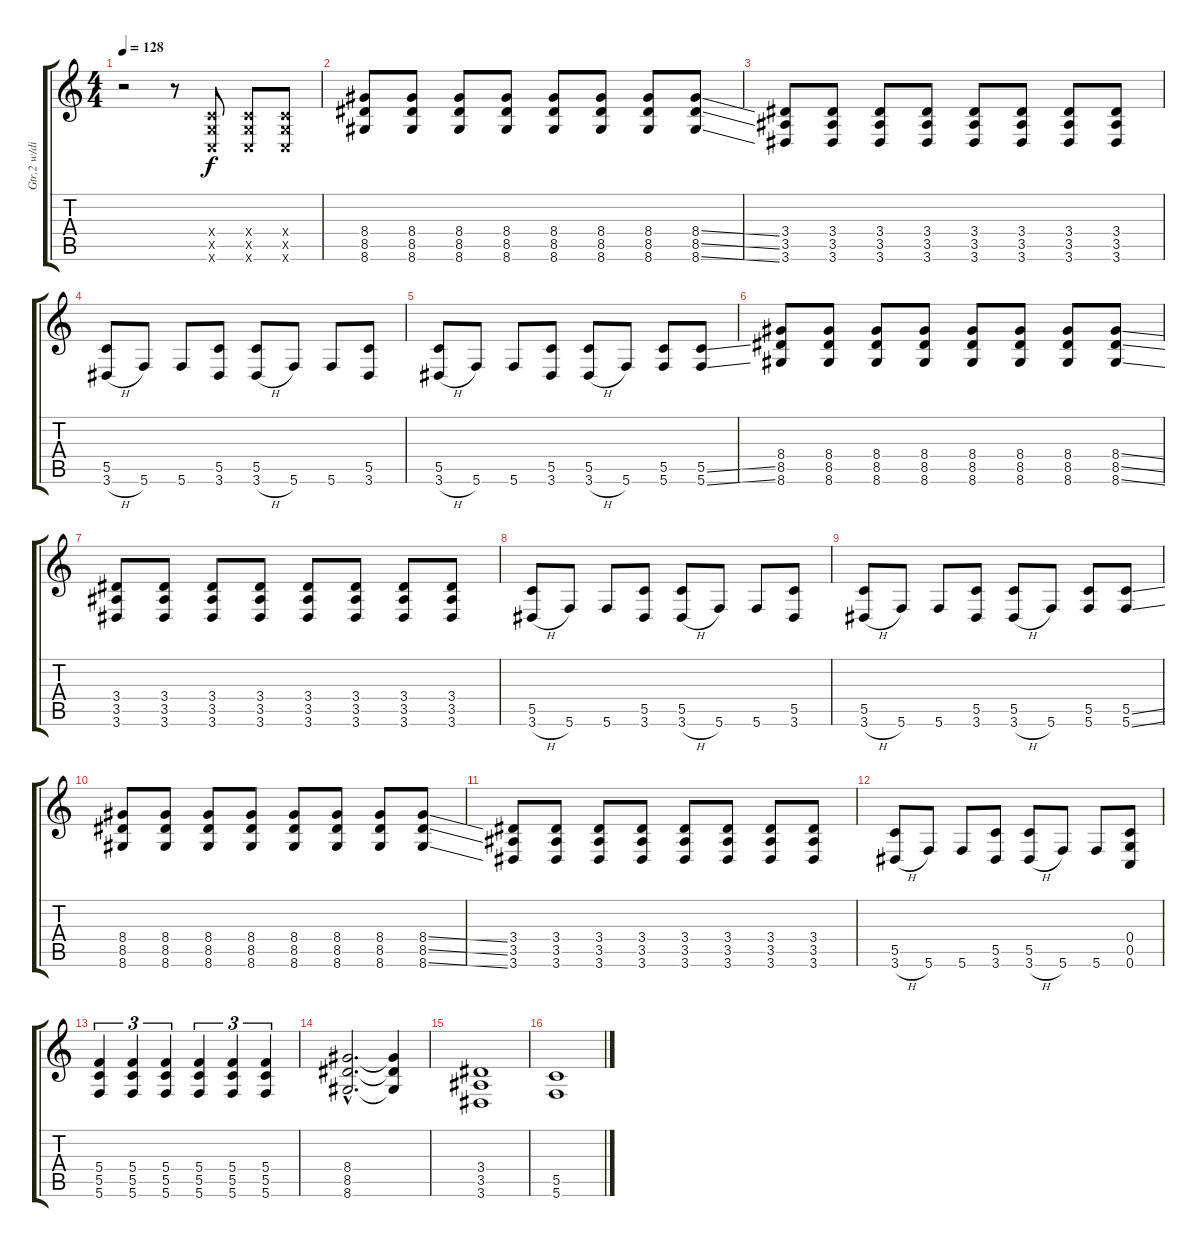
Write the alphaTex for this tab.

\track ("Gtr.2 w/dist." "Gtr.2 w/di") {instrument distortionguitar}
\staff {score tabs}
\tuning (D4 A3 F3 C3 G2 C2) {hide}
\ts (4 4)
\tempo 128
\clef g2
\ks c
r.2{dy f} r.8 (0.4{x} 0.5{x} 0.6{x}).8 (0.4{x} 0.5{x} 0.6{x}).8 (0.4{x} 0.5{x} 0.6{x}).8 |
(8.4 8.5 8.6).8 (8.4 8.5 8.6).8 (8.4 8.5 8.6).8 (8.4 8.5 8.6).8 (8.4 8.5 8.6).8 (8.4 8.5 8.6).8 (8.4 8.5 8.6).8 (8.4{ss} 8.5{ss} 8.6{ss}).8 |
(3.4 3.5 3.6).8 (3.4 3.5 3.6).8 (3.4 3.5 3.6).8 (3.4 3.5 3.6).8 (3.4 3.5 3.6).8 (3.4 3.5 3.6).8 (3.4 3.5 3.6).8 (3.4 3.5 3.6).8 |
(5.5 3.6{h}).8 5.6.8 5.6.8 (5.5 3.6).8 (5.5 3.6{h}).8 5.6.8 5.6.8 (5.5 3.6).8 |
(5.5 3.6{h}).8 5.6.8 5.6.8 (5.5 3.6).8 (5.5 3.6{h}).8 5.6.8 (5.5 5.6).8 (5.5{ss} 5.6{ss}).8 |
(8.4 8.5 8.6).8 (8.4 8.5 8.6).8 (8.4 8.5 8.6).8 (8.4 8.5 8.6).8 (8.4 8.5 8.6).8 (8.4 8.5 8.6).8 (8.4 8.5 8.6).8 (8.4{ss} 8.5{ss} 8.6{ss}).8 |
(3.4 3.5 3.6).8 (3.4 3.5 3.6).8 (3.4 3.5 3.6).8 (3.4 3.5 3.6).8 (3.4 3.5 3.6).8 (3.4 3.5 3.6).8 (3.4 3.5 3.6).8 (3.4 3.5 3.6).8 |
(5.5 3.6{h}).8 5.6.8 5.6.8 (5.5 3.6).8 (5.5 3.6{h}).8 5.6.8 5.6.8 (5.5 3.6).8 |
(5.5 3.6{h}).8 5.6.8 5.6.8 (5.5 3.6).8 (5.5 3.6{h}).8 5.6.8 (5.5 5.6).8 (5.5{ss} 5.6{ss}).8 |
(8.4 8.5 8.6).8 (8.4 8.5 8.6).8 (8.4 8.5 8.6).8 (8.4 8.5 8.6).8 (8.4 8.5 8.6).8 (8.4 8.5 8.6).8 (8.4 8.5 8.6).8 (8.4{ss} 8.5{ss} 8.6{ss}).8 |
(3.4 3.5 3.6).8 (3.4 3.5 3.6).8 (3.4 3.5 3.6).8 (3.4 3.5 3.6).8 (3.4 3.5 3.6).8 (3.4 3.5 3.6).8 (3.4 3.5 3.6).8 (3.4 3.5 3.6).8 |
(5.5 3.6{h}).8 5.6.8 5.6.8 (5.5 3.6).8 (5.5 3.6{h}).8 5.6.8 5.6.8 (0.4 0.5 0.6).8 |
(5.4 5.5 5.6).4{tu (3 2)} (5.4 5.5 5.6).4{tu (3 2)} (5.4 5.5 5.6).4{tu (3 2)} (5.4 5.5 5.6).4{tu (3 2)} (5.4 5.5 5.6).4{tu (3 2)} (5.4 5.5 5.6).4{tu (3 2)} |
(8.4{hac} 8.5{hac} 8.6{hac}).2{d} (8.4{t} 8.5{t} 8.6{t}).4 |
(3.4 3.5 3.6).1 |
(5.5 5.6).1
